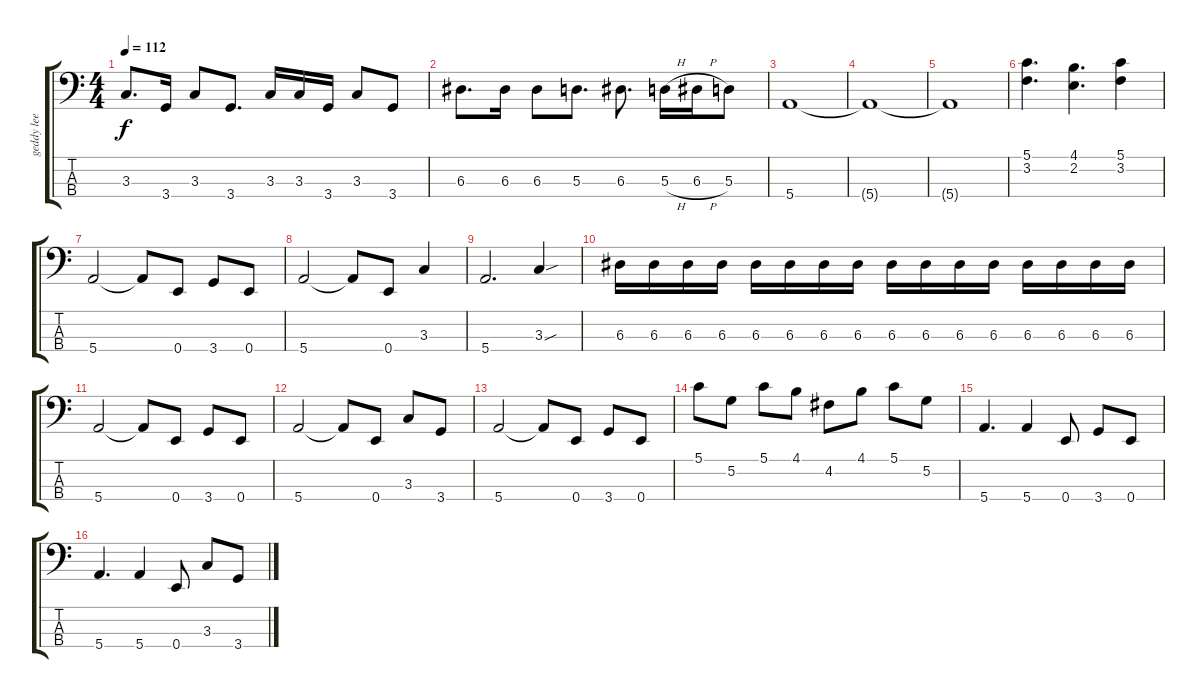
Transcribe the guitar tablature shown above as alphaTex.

\track ("geddy lee" "geddy lee") {instrument electricbassfinger}
\staff {score tabs}
\tuning (G2 D2 A1 E1) {hide}
\ts (4 4)
\tempo 112
\clef f4
\ks c
3.3.8{d dy f} 3.4.16 3.3.8 3.4.8{d} 3.3.16 3.3.16 3.4.16 3.3.8 3.4.8 |
6.3.8{d} 6.3.16 6.3.8 5.3.8{d} 6.3.8{d} 5.3{h}.16 6.3{h}.16 5.3.8 |
5.4.1 |
5.4{t}.1 |
5.4{t}.1 |
(5.1 3.2).4{d} (4.1 2.2).4{d} (5.1 3.2).4 |
5.4.2 5.4{t}.8 0.4.8 3.4.8 0.4.8 |
5.4.2 5.4{t}.8 0.4.8 3.3.4 |
5.4.2{d} 3.3{sou}.4 |
6.3.16 6.3.16 6.3.16 6.3.16 6.3.16 6.3.16 6.3.16 6.3.16 6.3.16 6.3.16 6.3.16 6.3.16 6.3.16 6.3.16 6.3.16 6.3.16 |
5.4.2 5.4{t}.8 0.4.8 3.4.8 0.4.8 |
5.4.2 5.4{t}.8 0.4.8 3.3.8 3.4.8 |
5.4.2 5.4{t}.8 0.4.8 3.4.8 0.4.8 |
5.1.8 5.2.8 5.1.8 4.1.8 4.2.8 4.1.8 5.1.8 5.2.8 |
5.4.4{d} 5.4.4 0.4.8 3.4.8 0.4.8 |
5.4.4{d} 5.4.4 0.4.8 3.3.8 3.4.8
